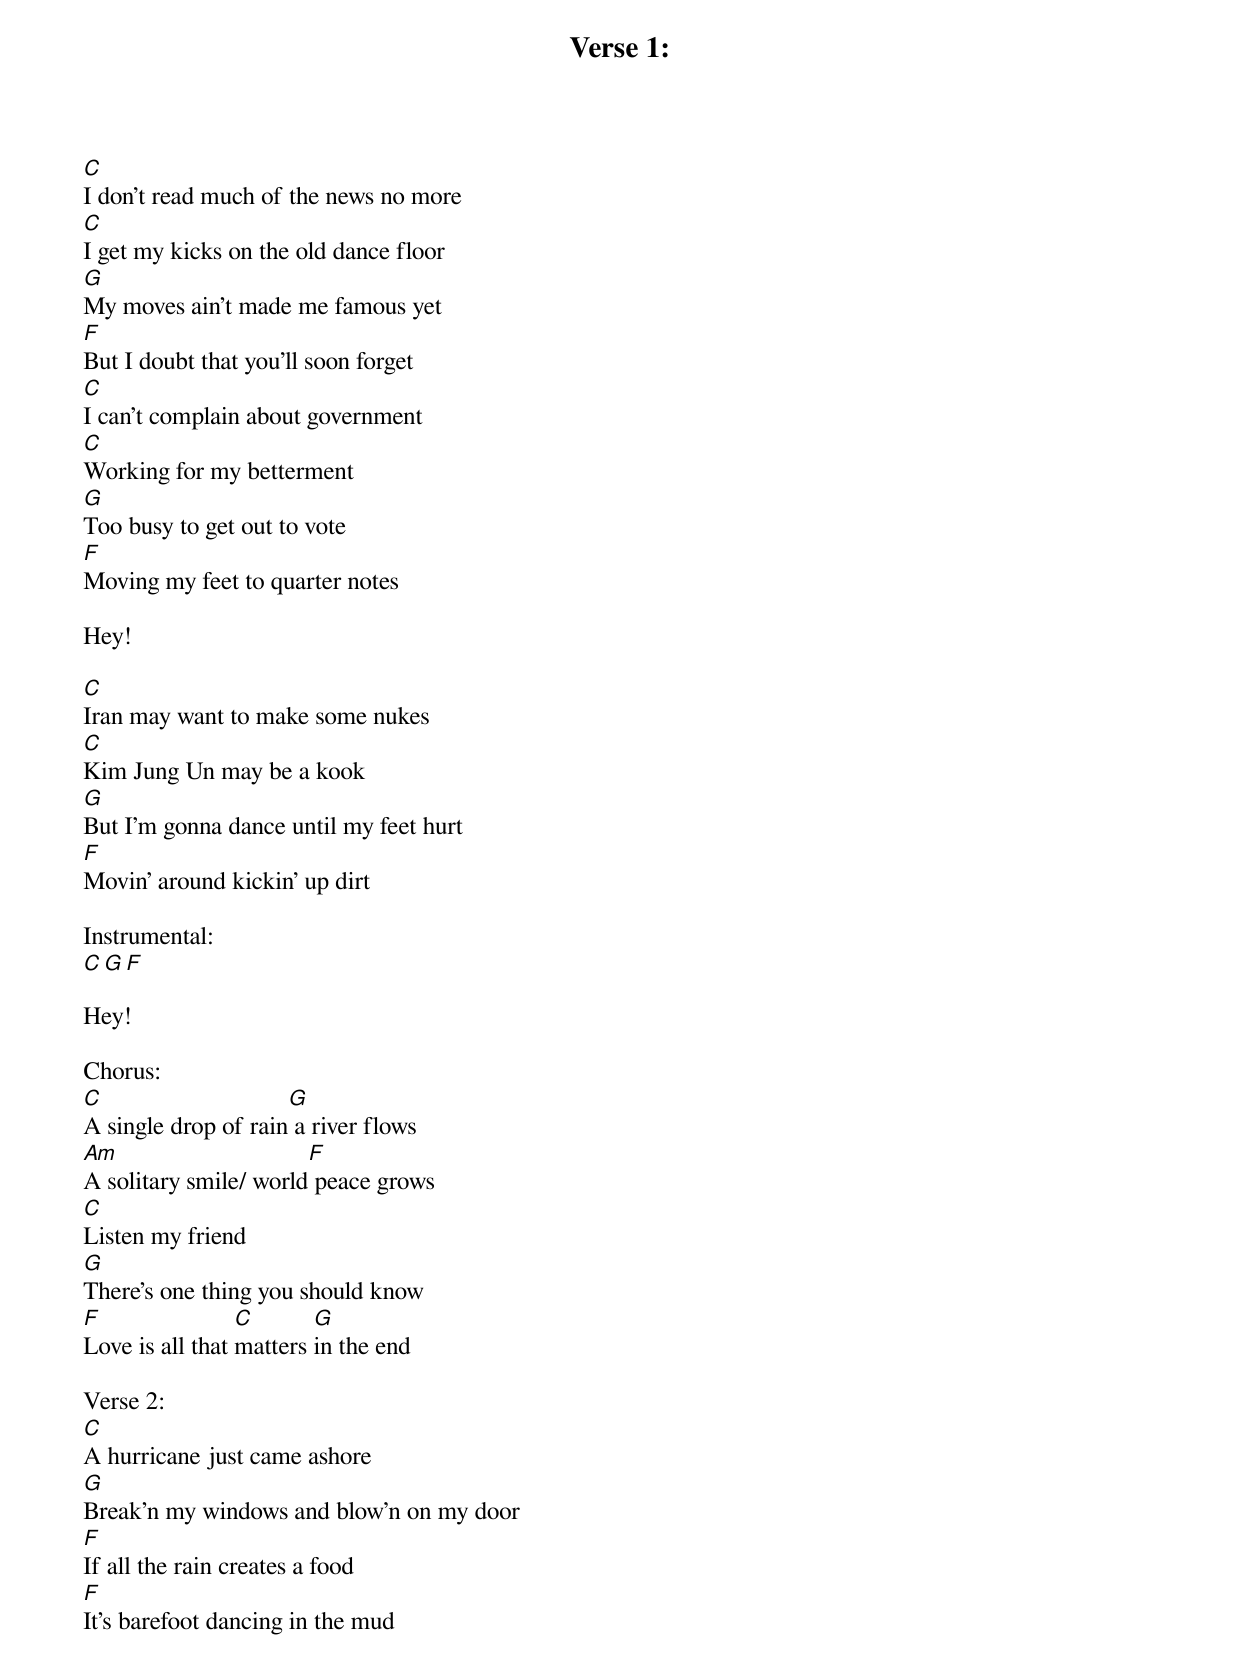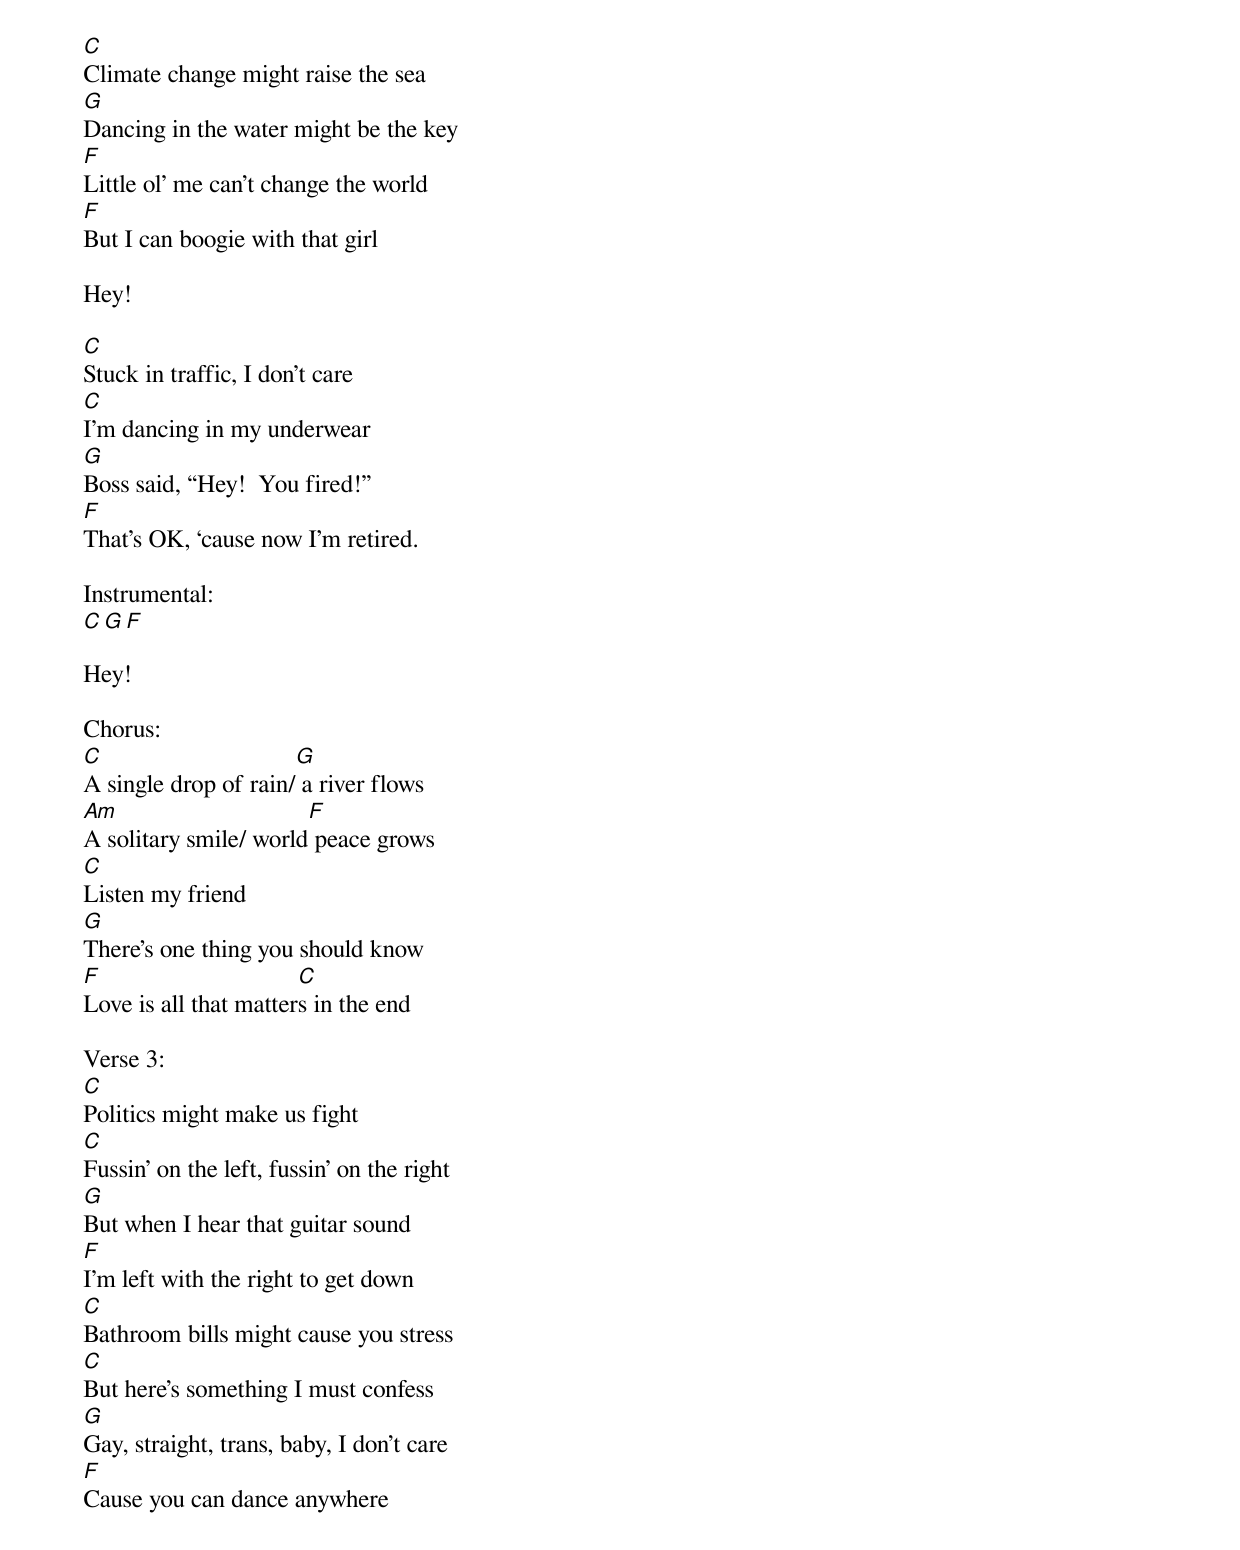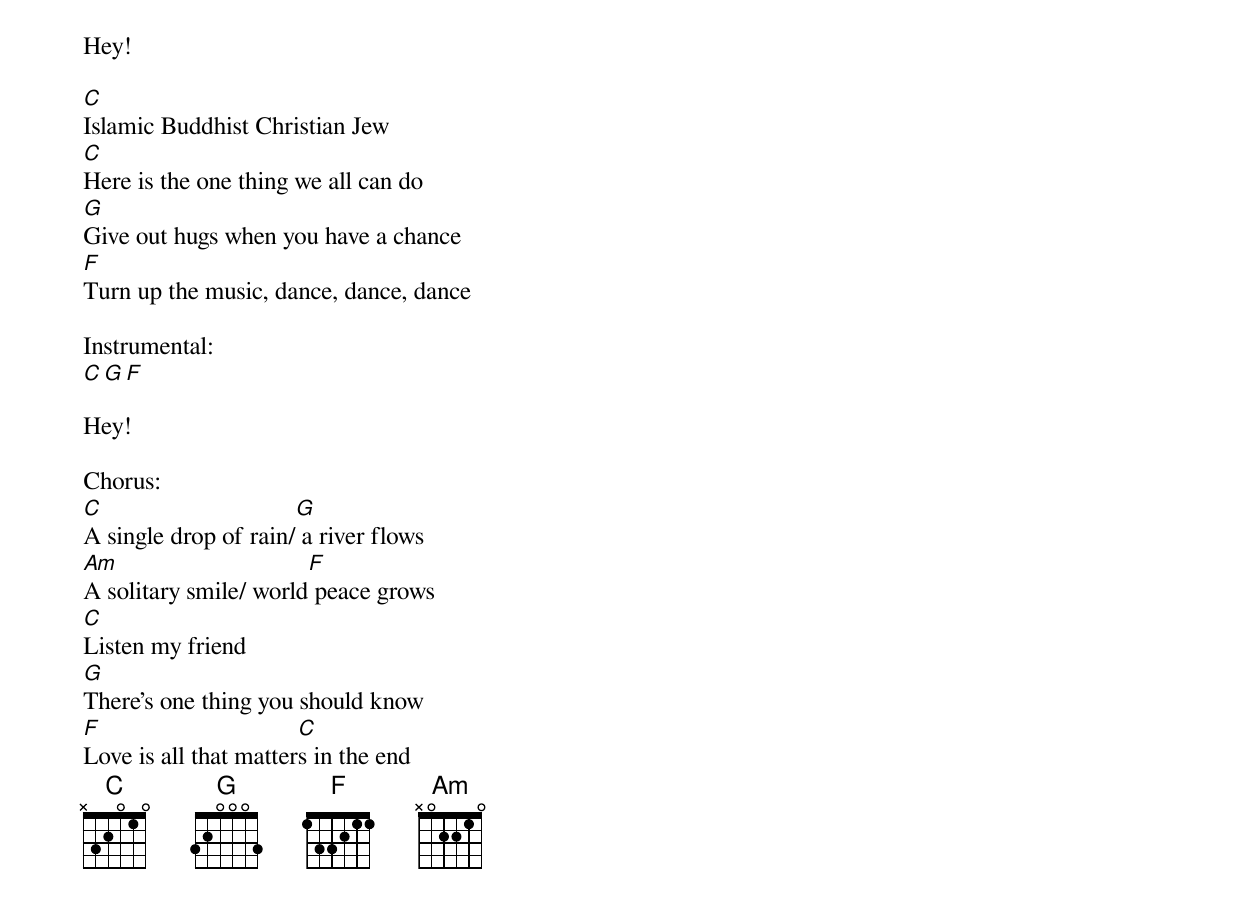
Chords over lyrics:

Verse 1:
C
I don't read much of the news no more
C
I get my kicks on the old dance floor
G
My moves ain't made me famous yet
F
But I doubt that you'll soon forget
C
I can’t complain about government
C
Working for my betterment
G
Too busy to get out to vote
F
Moving my feet to quarter notes

Hey!

C
Iran may want to make some nukes
C
Kim Jung Un may be a kook
G
But I’m gonna dance until my feet hurt
F
Movin’ around kickin’ up dirt

Instrumental:
C G F

Hey!

Chorus:
C                    G
A single drop of rain a river flows
Am                     F
A solitary smile/ world peace grows
C
Listen my friend
G
There’s one thing you should know
F                C       G
Love is all that matters in the end

Verse 2:
C
A hurricane just came ashore
G
Break’n my windows and blow’n on my door
F
If all the rain creates a food
F
It’s barefoot dancing in the mud
C
Climate change might raise the sea
G
Dancing in the water might be the key
F
Little ol’ me can’t change the world
F
But I can boogie with that girl

Hey!

C
Stuck in traffic, I don’t care
C
I’m dancing in my underwear
G
Boss said, “Hey!  You fired!”
F
That’s OK, ‘cause now I’m retired.

Instrumental:
C G F

Hey!

Chorus:
C                     G
A single drop of rain/ a river flows
Am                     F
A solitary smile/ world peace grows
C
Listen my friend
G
There’s one thing you should know
F                      C
Love is all that matters in the end

Verse 3:
C
Politics might make us fight
C
Fussin’ on the left, fussin’ on the right
G
But when I hear that guitar sound
F
I’m left with the right to get down
C
Bathroom bills might cause you stress
C
But here’s something I must confess
G
Gay, straight, trans, baby, I don’t care
F
Cause you can dance anywhere

Hey!

C
Islamic Buddhist Christian Jew
C
Here is the one thing we all can do
G
Give out hugs when you have a chance
F
Turn up the music, dance, dance, dance

Instrumental:
C G F

Hey!

Chorus:
C                     G
A single drop of rain/ a river flows
Am                     F
A solitary smile/ world peace grows
C
Listen my friend
G
There’s one thing you should know
F                      C
Love is all that matters in the end
